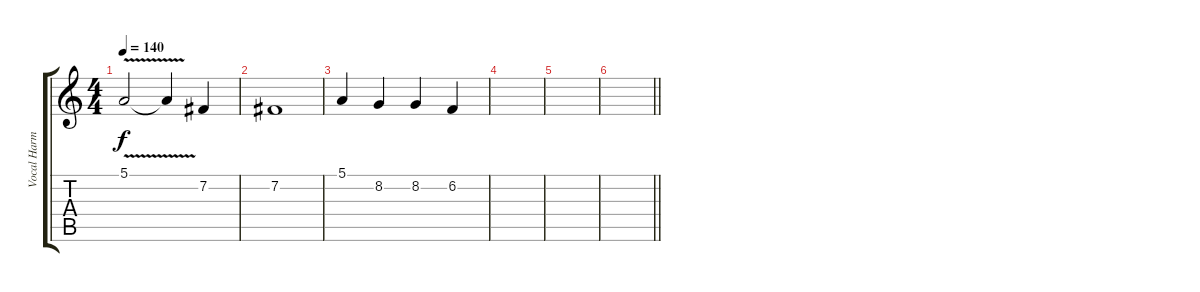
\track ("Vocal Harmony" "Vocal Harm") {instrument oboe}
\staff {score tabs}
\tuning (E4 B3 G3 D3 A2 E2) {hide}
\ts (4 4)
\tempo 140
\clef g2
\ks c
5.1{v}.2{dy f} 5.1{t}.4 7.2.4 |
7.2.1 |
5.1.4 8.2.4 8.2.4 6.2.4 |
|
|
\barLineRight lightlight
